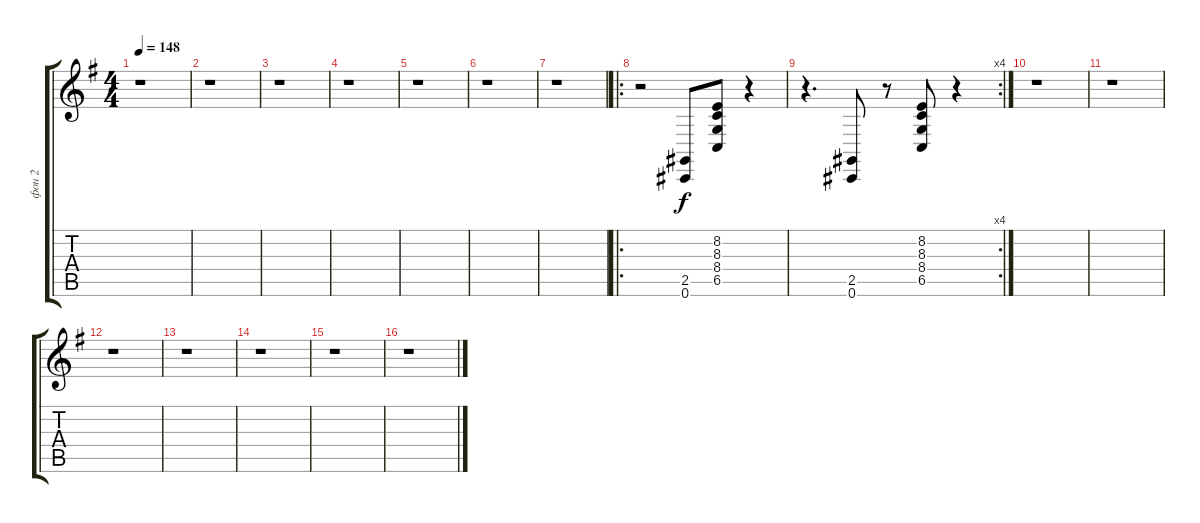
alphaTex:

\track ("фон 2" "фон 2") {instrument choiraahs}
\staff {score tabs}
\tuning (Db4 Ab3 E3 B2 Gb2 Db2) {hide}
\ts (4 4)
\tempo 148
\clef g2
\ks g
r.1{dy f} |
r.1 |
r.1 |
r.1 |
r.1 |
r.1 |
r.1 |
\ro
r.2 (2.5 0.6).8 (8.2 8.3 8.4 6.5).8 r.4 |
\rc 4
r.4{d} (2.5 0.6).8 r.8 (8.2 8.3 8.4 6.5).8 r.4 |
r.1 |
r.1 |
r.1 |
r.1 |
r.1 |
r.1 |
r.1
